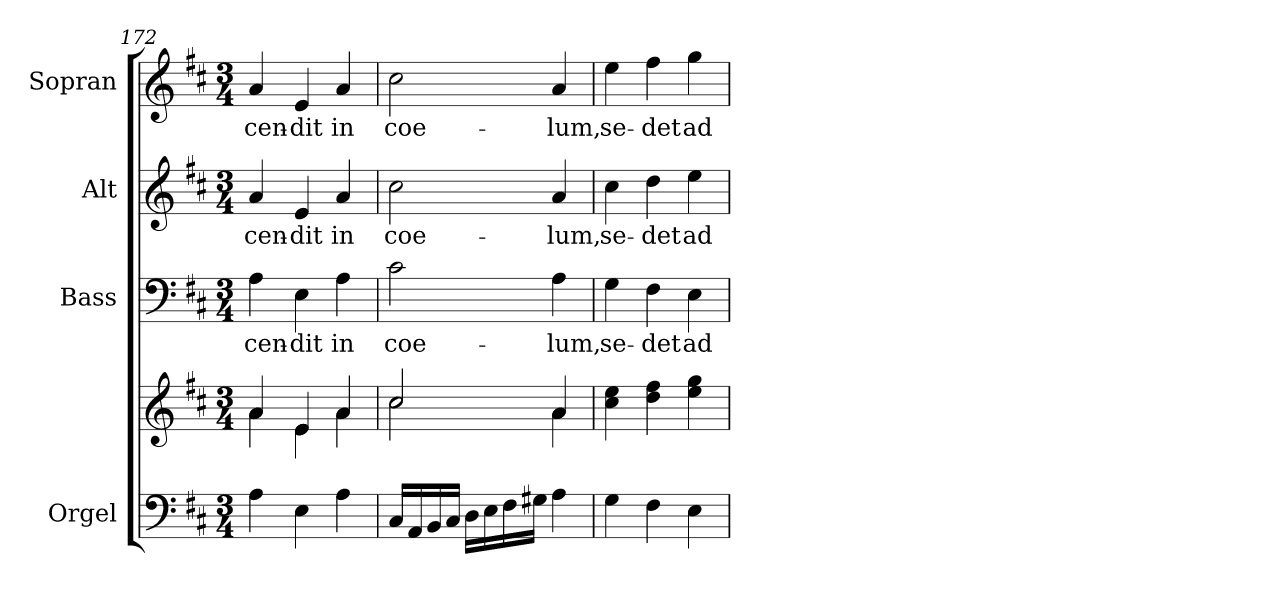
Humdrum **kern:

**kern	**kern	**kern	**text	**kern	**text	**kern	**text
*part4	*part4	*part3	*part3	*part2	*part2	*part1	*part1
*staff5	*staff4	*staff3	*staff3	*staff2	*staff2	*staff1	*staff1
*I"Orgel	*	*I"Bass	*	*I"Alt	*	*I"Sopran	*
*	*	*I'B.	*	*I'A.	*	*I'S.	*
*clefF4	*clefG2	*clefF4	*	*clefG2	*	*clefG2	*
*k[f#c#]	*k[f#c#]	*k[f#c#]	*	*k[f#c#]	*	*k[f#c#]	*
*D:	*D:	*D:	*	*D:	*	*D:	*
*M3/4	*M3/4	*M3/4	*	*M3/4	*	*M3/4	*
=172	=172	=172	=172	=172	=172	=172	=172
*	*^	*	*	*	*	*	*
!	!	!	!	!LO:LY:b	!	!LO:LY:b	!	!LO:LY:b
4A\	4a/	4a\	4A\	-cen-	4a/	-cen-	4a/	-cen-
!	!	!	!	!LO:LY:b	!	!LO:LY:b	!	!LO:LY:b
4E\	4e/	4e\	4E\	-dit	4e/	-dit	4e/	-dit
!	!	!	!	!LO:LY:b	!	!LO:LY:b	!	!LO:LY:b
4A\	4a/	4a\	4A\	in	4a/	in	4a/	in
=173	=173	=173	=173	=173	=173	=173	=173	=173
!	!	!	!	!LO:LY:b	!	!LO:LY:b	!	!LO:LY:b
16C#/LL	2cc#/	2cc#\	2c#\	coe-	2cc#\	coe-	2cc#\	coe-
16AA/	.	.	.	.	.	.	.	.
16BB/	.	.	.	.	.	.	.	.
16C#/JJ	.	.	.	.	.	.	.	.
16D\LL	.	.	.	.	.	.	.	.
16E\	.	.	.	.	.	.	.	.
16F#\	.	.	.	.	.	.	.	.
16G#X\JJ	.	.	.	.	.	.	.	.
!	!	!	!	!LO:LY:b	!	!LO:LY:b	!	!LO:LY:b
4A\	4a/	4a\	4A\	-lum,	4a/	-lum,	4a/	-lum,
=174	=174	=174	=174	=174	=174	=174	=174	=174
!	!	!	!	!LO:LY:b	!	!LO:LY:b	!	!LO:LY:b
*	*v	*v	*	*	*	*	*	*
4G\	4cc#\ 4ee\	4G\	se-	4cc#\	se-	4ee\	se-
!	!	!	!LO:LY:b	!	!LO:LY:b	!	!LO:LY:b
4F#\	4dd\ 4ff#\	4F#\	-det	4dd\	-det	4ff#\	-det
!	!	!	!LO:LY:b	!	!LO:LY:b	!	!LO:LY:b
4E\	4ee\ 4gg\	4E\	ad	4ee\	ad	4gg\	ad
=	=	=	=	=	=	=	=
*-	*-	*-	*-	*-	*-	*-	*-
